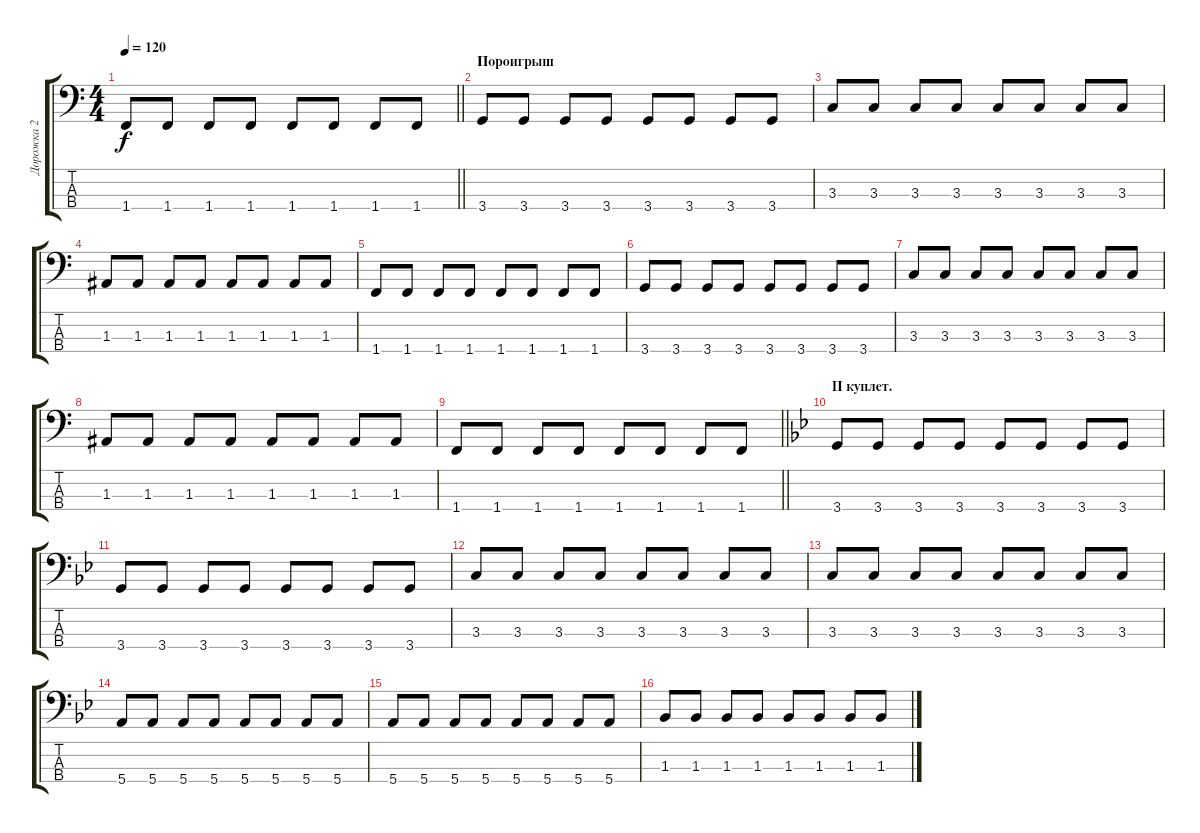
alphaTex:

\track ("Дорожка 2" "Дорожка 2") {instrument electricbassfinger}
\staff {score tabs}
\tuning (G2 D2 A1 E1) {hide}
\ts (4 4)
\tempo 120
\clef f4
\barLineRight lightlight
\ks c
1.4.8{dy f} 1.4.8 1.4.8 1.4.8 1.4.8 1.4.8 1.4.8 1.4.8 |
\section ("" "Пороигрыш")
3.4.8 3.4.8 3.4.8 3.4.8 3.4.8 3.4.8 3.4.8 3.4.8 |
3.3.8 3.3.8 3.3.8 3.3.8 3.3.8 3.3.8 3.3.8 3.3.8 |
1.3.8 1.3.8 1.3.8 1.3.8 1.3.8 1.3.8 1.3.8 1.3.8 |
1.4.8 1.4.8 1.4.8 1.4.8 1.4.8 1.4.8 1.4.8 1.4.8 |
3.4.8 3.4.8 3.4.8 3.4.8 3.4.8 3.4.8 3.4.8 3.4.8 |
3.3.8 3.3.8 3.3.8 3.3.8 3.3.8 3.3.8 3.3.8 3.3.8 |
1.3.8 1.3.8 1.3.8 1.3.8 1.3.8 1.3.8 1.3.8 1.3.8 |
\barLineRight lightlight
1.4.8 1.4.8 1.4.8 1.4.8 1.4.8 1.4.8 1.4.8 1.4.8 |
\section ("" "II куплет. ")
\ks gminor
3.4.8 3.4.8 3.4.8 3.4.8 3.4.8 3.4.8 3.4.8 3.4.8 |
3.4.8 3.4.8 3.4.8 3.4.8 3.4.8 3.4.8 3.4.8 3.4.8 |
3.3.8 3.3.8 3.3.8 3.3.8 3.3.8 3.3.8 3.3.8 3.3.8 |
3.3.8 3.3.8 3.3.8 3.3.8 3.3.8 3.3.8 3.3.8 3.3.8 |
5.4.8 5.4.8 5.4.8 5.4.8 5.4.8 5.4.8 5.4.8 5.4.8 |
5.4.8 5.4.8 5.4.8 5.4.8 5.4.8 5.4.8 5.4.8 5.4.8 |
1.3.8 1.3.8 1.3.8 1.3.8 1.3.8 1.3.8 1.3.8 1.3.8
